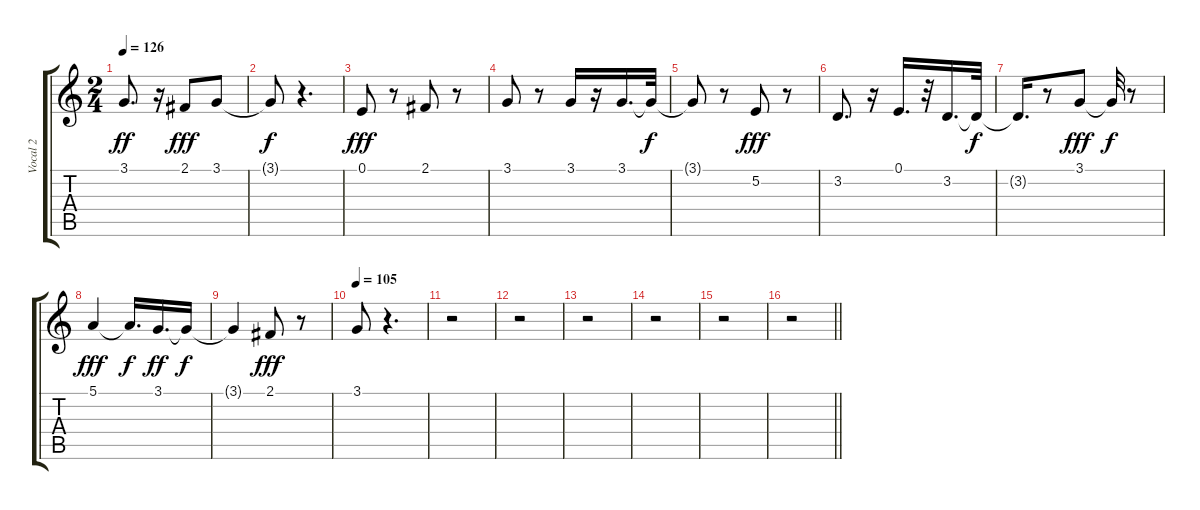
\track ("Vocal 2" "Vocal 2") {instrument altosax}
\staff {score tabs}
\tuning (E4 B3 G3 D3 A2 E2) {hide}
\ts (2 4)
\tempo 126
\clef g2
\ks c
3.1.8{d dy ff} r.16 2.1.8{dy fff} 3.1.8 |
3.1{t}.8{dy f} r.4{d} |
0.1.8{dy fff} r.8 2.1.8 r.8 |
3.1.8 r.8 3.1.16 r.16 3.1.16{d} 3.1{t}.32{dy f} |
3.1{t}.8 r.8 5.2.8{dy fff} r.8 |
3.2.8{d} r.16 0.1.16{d} r.32 3.2.16{d} 3.2{t}.32{dy f} |
3.2{t}.16{d} r.8 3.1.8{dy fff} 3.1{t}.32{dy f} r.8 |
5.1.4{dy fff} 5.1{t}.16{d dy f} 3.1.16{d dy ff} 3.1{t}.16{dy f} |
3.1{t}.4 2.1.8{dy fff} r.8 |
\tempo 105
3.1.8 r.4{d} |
r.2 |
r.2 |
r.2 |
r.2 |
r.2 |
\barLineRight lightlight
r.2
